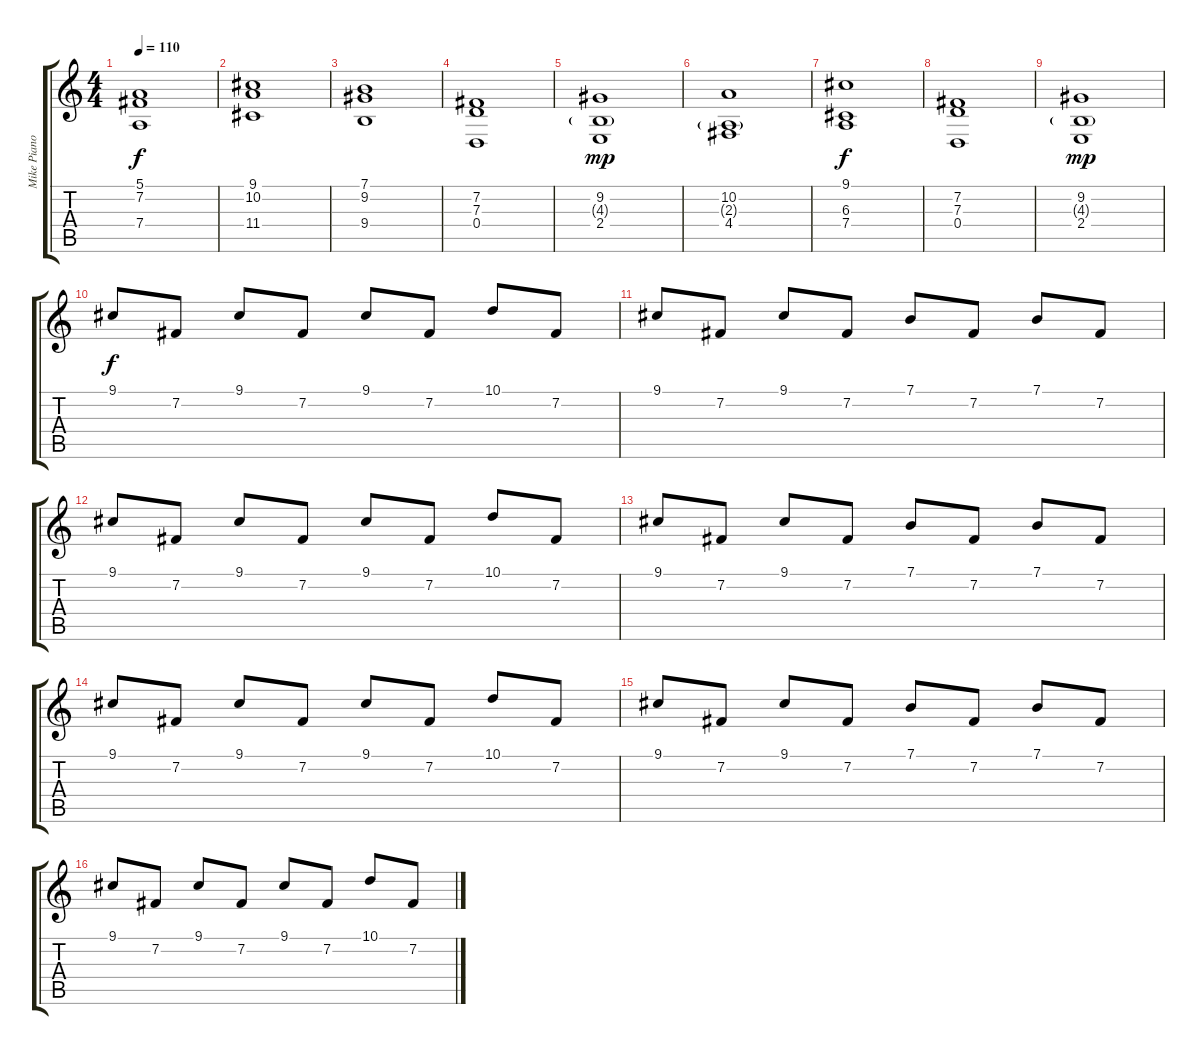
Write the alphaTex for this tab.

\track ("Mike Piano" "Mike Piano") {instrument acousticgrandpiano}
\staff {score tabs}
\tuning (E4 B3 G3 D3 A2 E2) {hide}
\ts (4 4)
\tempo 110
\clef g2
\ks c
(5.1 7.2 7.4).1{dy f} |
(9.1 10.2 11.4).1 |
(7.1 9.2 9.4).1 |
(7.2 7.3 0.4).1 |
(9.2 4.3{g} 2.4).1{dy mp} |
(10.2 2.3{g} 4.4).1 |
(9.1 6.3 7.4).1{dy f} |
(7.2 7.3 0.4).1 |
(9.2 4.3{g} 2.4).1{dy mp} |
9.1.8{dy f} 7.2.8 9.1.8 7.2.8 9.1.8 7.2.8 10.1.8 7.2.8 |
9.1.8 7.2.8 9.1.8 7.2.8 7.1.8 7.2.8 7.1.8 7.2.8 |
9.1.8 7.2.8 9.1.8 7.2.8 9.1.8 7.2.8 10.1.8 7.2.8 |
9.1.8 7.2.8 9.1.8 7.2.8 7.1.8 7.2.8 7.1.8 7.2.8 |
9.1.8 7.2.8 9.1.8 7.2.8 9.1.8 7.2.8 10.1.8 7.2.8 |
9.1.8 7.2.8 9.1.8 7.2.8 7.1.8 7.2.8 7.1.8 7.2.8 |
9.1.8 7.2.8 9.1.8 7.2.8 9.1.8 7.2.8 10.1.8 7.2.8
